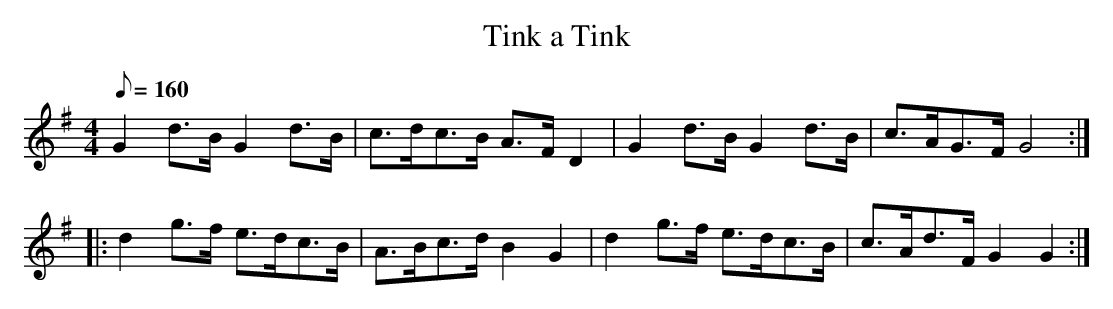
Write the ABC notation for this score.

X:1
T:Tink a Tink
M:4/4
L:1/8
Q:160
K:G
G2 d>B G2 d>B| c>dc>B A>F D2| G2 d>B G2 d>B| c>AG>F G4:|
|: d2 g>f e>dc>B|A>Bc>d B2 G2| d2 g>f e>dc>B| c>Ad>F G2 G2:|
